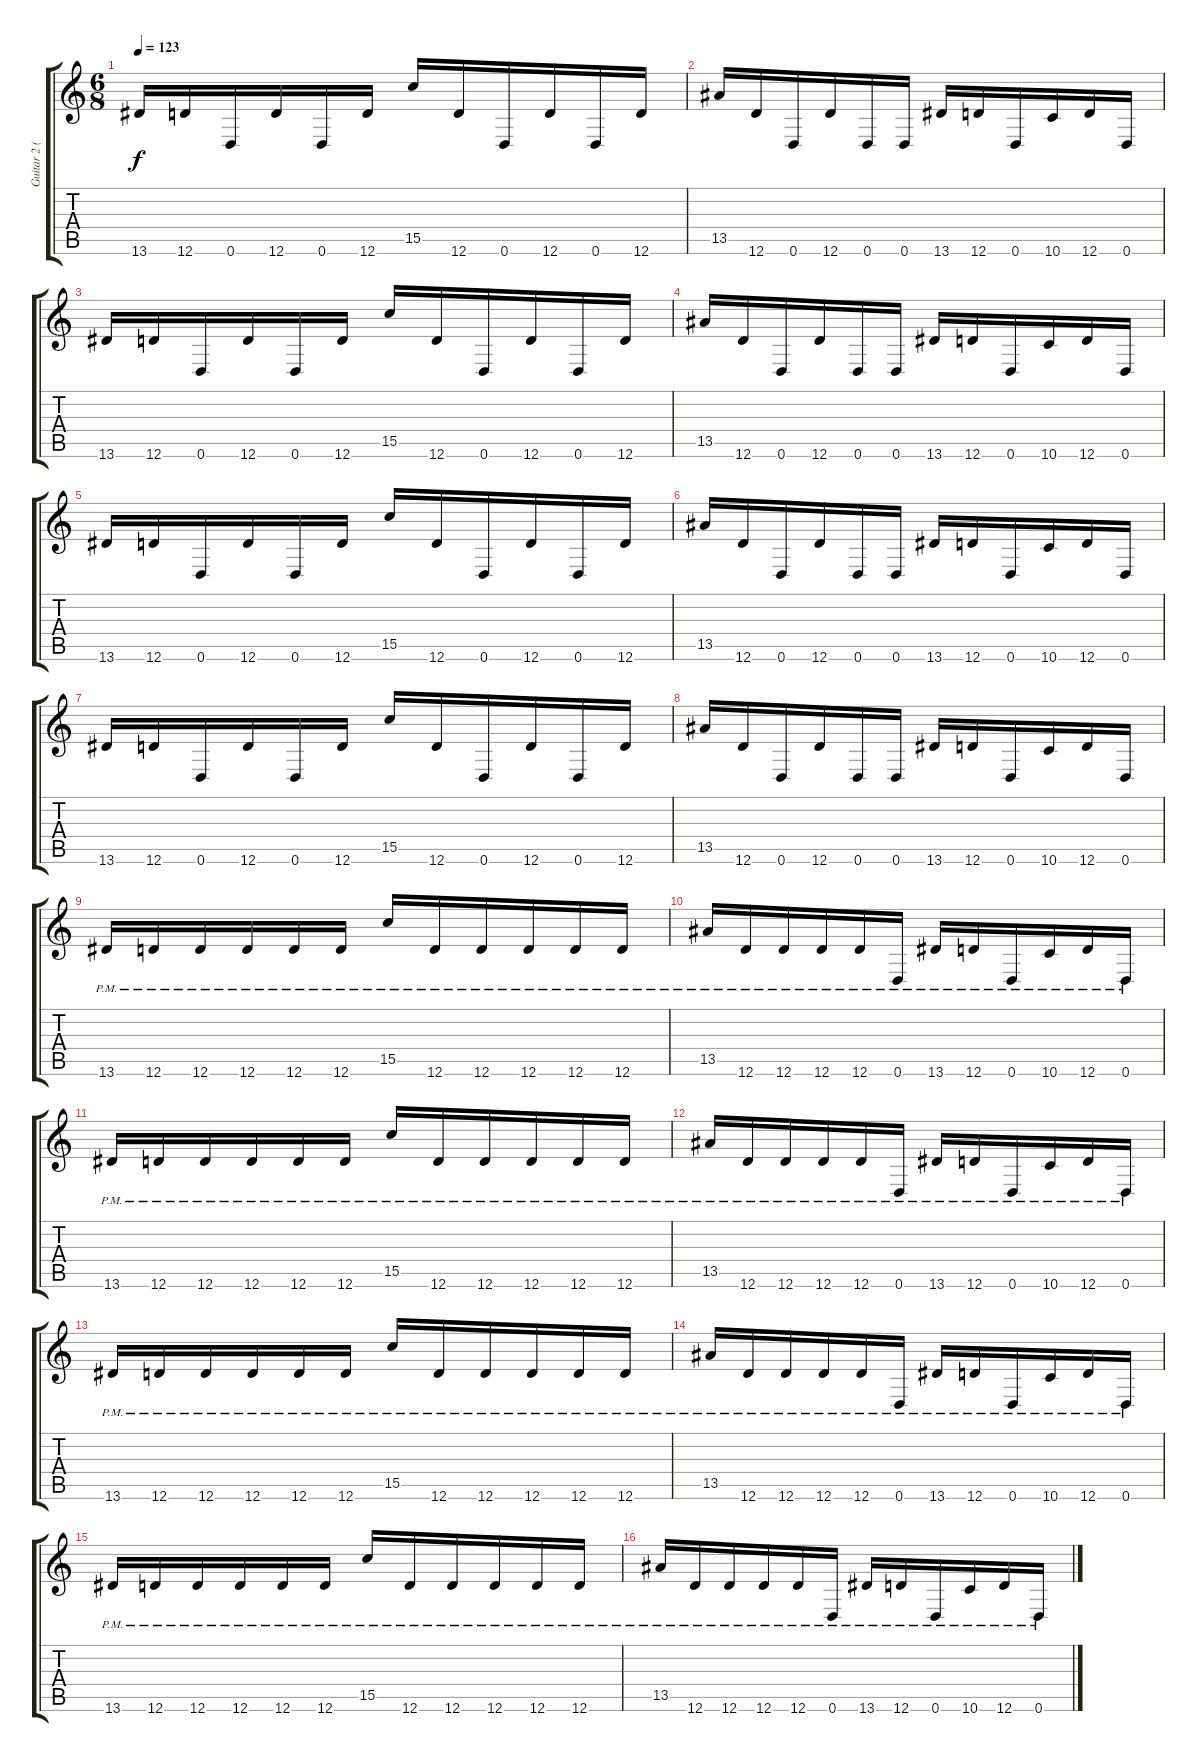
\track ("Guitar 2 (double)" "Guitar 2 (") {instrument distortionguitar}
\staff {score tabs}
\tuning (E4 B3 G3 D3 A2 D2) {hide}
\ts (6 8)
\tempo 123
\clef g2
\ks c
13.6.16{dy f} 12.6.16 0.6.16 12.6.16 0.6.16 12.6.16 15.5.16 12.6.16 0.6.16 12.6.16 0.6.16 12.6.16 |
13.5.16 12.6.16 0.6.16 12.6.16 0.6.16 0.6.16 13.6.16 12.6.16 0.6.16 10.6.16 12.6.16 0.6.16 |
13.6.16 12.6.16 0.6.16 12.6.16 0.6.16 12.6.16 15.5.16 12.6.16 0.6.16 12.6.16 0.6.16 12.6.16 |
13.5.16 12.6.16 0.6.16 12.6.16 0.6.16 0.6.16 13.6.16 12.6.16 0.6.16 10.6.16 12.6.16 0.6.16 |
13.6.16 12.6.16 0.6.16 12.6.16 0.6.16 12.6.16 15.5.16 12.6.16 0.6.16 12.6.16 0.6.16 12.6.16 |
13.5.16 12.6.16 0.6.16 12.6.16 0.6.16 0.6.16 13.6.16 12.6.16 0.6.16 10.6.16 12.6.16 0.6.16 |
13.6.16 12.6.16 0.6.16 12.6.16 0.6.16 12.6.16 15.5.16 12.6.16 0.6.16 12.6.16 0.6.16 12.6.16 |
13.5.16 12.6.16 0.6.16 12.6.16 0.6.16 0.6.16 13.6.16 12.6.16 0.6.16 10.6.16 12.6.16 0.6.16 |
13.6{pm}.16 12.6{pm}.16 12.6{pm}.16 12.6{pm}.16 12.6{pm}.16 12.6{pm}.16 15.5{pm}.16 12.6{pm}.16 12.6{pm}.16 12.6{pm}.16 12.6{pm}.16 12.6{pm}.16 |
13.5{pm}.16 12.6{pm}.16 12.6{pm}.16 12.6{pm}.16 12.6{pm}.16 0.6{pm}.16 13.6{pm}.16 12.6{pm}.16 0.6{pm}.16 10.6{pm}.16 12.6{pm}.16 0.6{pm}.16 |
13.6{pm}.16 12.6{pm}.16 12.6{pm}.16 12.6{pm}.16 12.6{pm}.16 12.6{pm}.16 15.5{pm}.16 12.6{pm}.16 12.6{pm}.16 12.6{pm}.16 12.6{pm}.16 12.6{pm}.16 |
13.5{pm}.16 12.6{pm}.16 12.6{pm}.16 12.6{pm}.16 12.6{pm}.16 0.6{pm}.16 13.6{pm}.16 12.6{pm}.16 0.6{pm}.16 10.6{pm}.16 12.6{pm}.16 0.6{pm}.16 |
13.6{pm}.16 12.6{pm}.16 12.6{pm}.16 12.6{pm}.16 12.6{pm}.16 12.6{pm}.16 15.5{pm}.16 12.6{pm}.16 12.6{pm}.16 12.6{pm}.16 12.6{pm}.16 12.6{pm}.16 |
13.5{pm}.16 12.6{pm}.16 12.6{pm}.16 12.6{pm}.16 12.6{pm}.16 0.6{pm}.16 13.6{pm}.16 12.6{pm}.16 0.6{pm}.16 10.6{pm}.16 12.6{pm}.16 0.6{pm}.16 |
13.6{pm}.16 12.6{pm}.16 12.6{pm}.16 12.6{pm}.16 12.6{pm}.16 12.6{pm}.16 15.5{pm}.16 12.6{pm}.16 12.6{pm}.16 12.6{pm}.16 12.6{pm}.16 12.6{pm}.16 |
13.5{pm}.16 12.6{pm}.16 12.6{pm}.16 12.6{pm}.16 12.6{pm}.16 0.6{pm}.16 13.6{pm}.16 12.6{pm}.16 0.6{pm}.16 10.6{pm}.16 12.6{pm}.16 0.6{pm}.16
